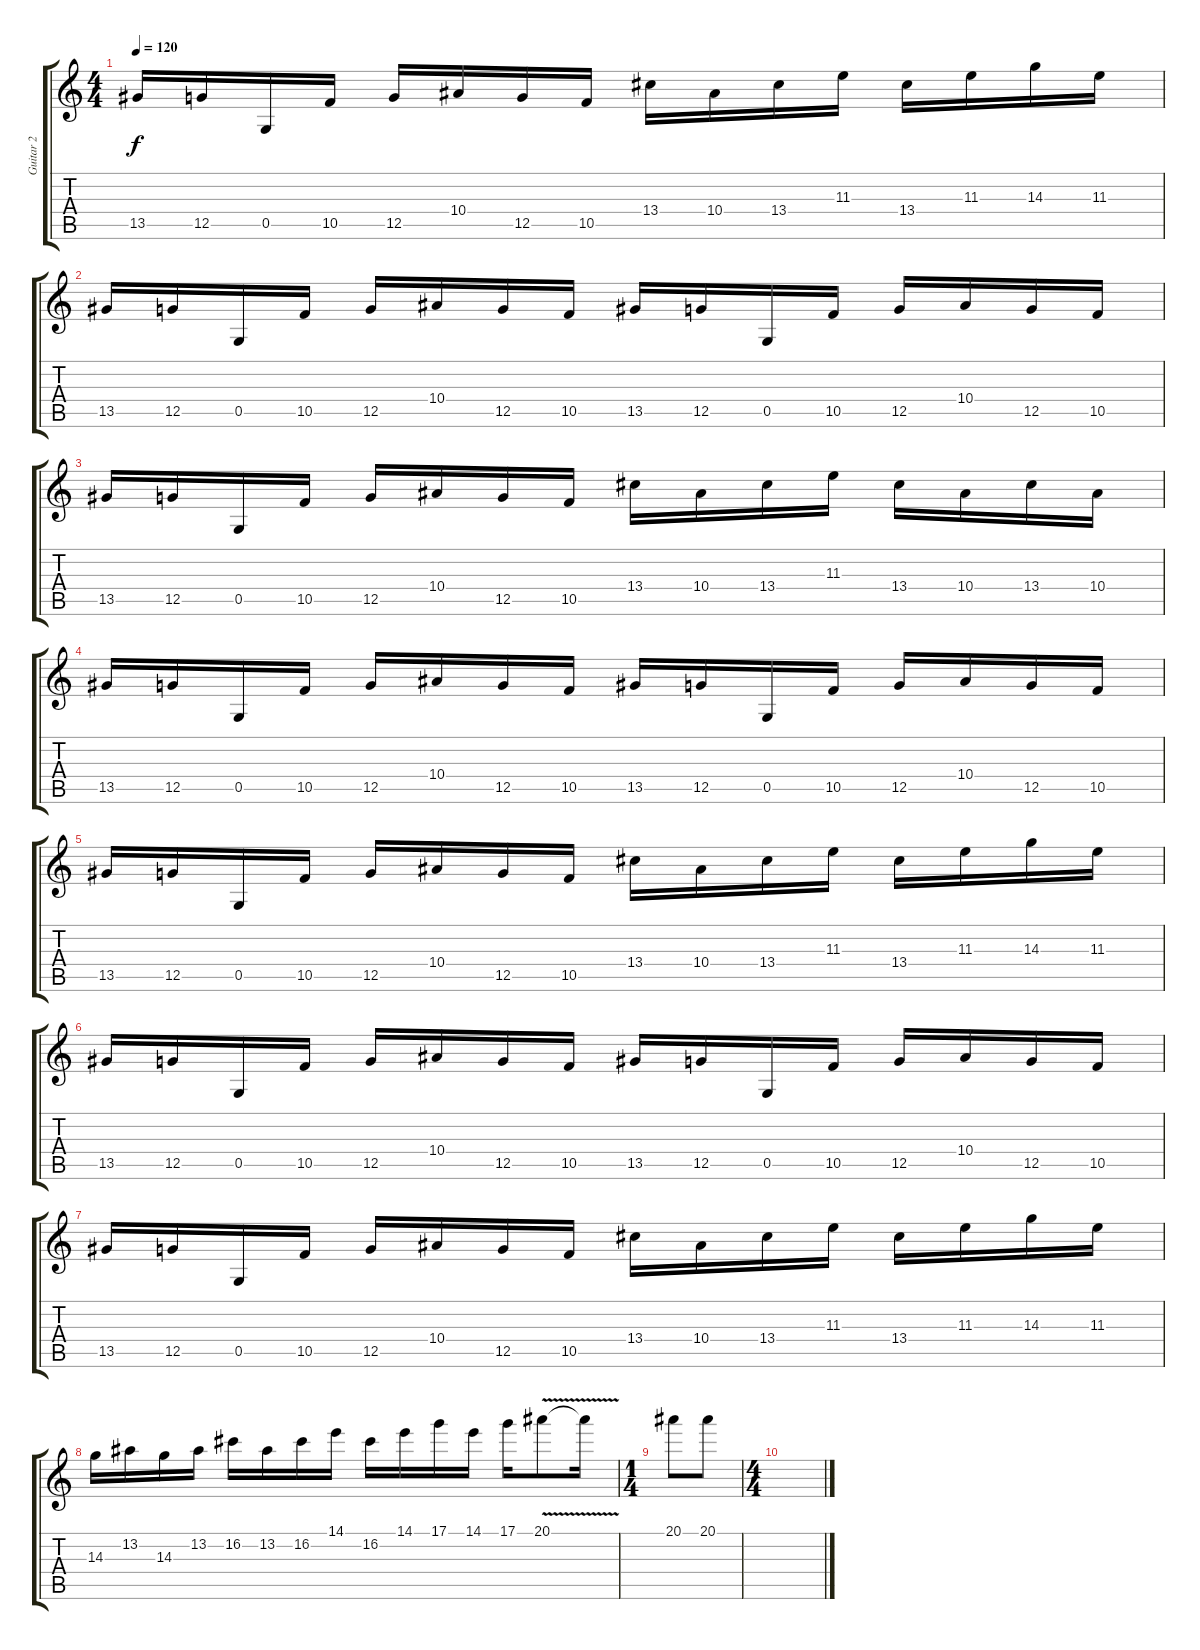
\track ("Guitar 2" "Guitar 2") {instrument distortionguitar}
\staff {score tabs}
\tuning (D4 A3 F3 C3 G2 C2) {hide}
\ts (4 4)
\tempo 120
\clef g2
\ks c
13.5.16{dy f} 12.5.16 0.5.16 10.5.16 12.5.16 10.4.16 12.5.16 10.5.16 13.4.16 10.4.16 13.4.16 11.3.16 13.4.16 11.3.16 14.3.16 11.3.16 |
13.5.16 12.5.16 0.5.16 10.5.16 12.5.16 10.4.16 12.5.16 10.5.16 13.5.16 12.5.16 0.5.16 10.5.16 12.5.16 10.4.16 12.5.16 10.5.16 |
13.5.16 12.5.16 0.5.16 10.5.16 12.5.16 10.4.16 12.5.16 10.5.16 13.4.16 10.4.16 13.4.16 11.3.16 13.4.16 10.4.16 13.4.16 10.4.16 |
13.5.16 12.5.16 0.5.16 10.5.16 12.5.16 10.4.16 12.5.16 10.5.16 13.5.16 12.5.16 0.5.16 10.5.16 12.5.16 10.4.16 12.5.16 10.5.16 |
13.5.16 12.5.16 0.5.16 10.5.16 12.5.16 10.4.16 12.5.16 10.5.16 13.4.16 10.4.16 13.4.16 11.3.16 13.4.16 11.3.16 14.3.16 11.3.16 |
13.5.16 12.5.16 0.5.16 10.5.16 12.5.16 10.4.16 12.5.16 10.5.16 13.5.16 12.5.16 0.5.16 10.5.16 12.5.16 10.4.16 12.5.16 10.5.16 |
13.5.16 12.5.16 0.5.16 10.5.16 12.5.16 10.4.16 12.5.16 10.5.16 13.4.16 10.4.16 13.4.16 11.3.16 13.4.16 11.3.16 14.3.16 11.3.16 |
14.3.16 13.2.16 14.3.16 13.2.16 16.2.16 13.2.16 16.2.16 14.1.16 16.2.16 14.1.16 17.1.16 14.1.16 17.1.16 20.1{v}.8 20.1{t}.16 |
\ts (1 4)
20.1.8 20.1.8 |
\ts (4 4)
